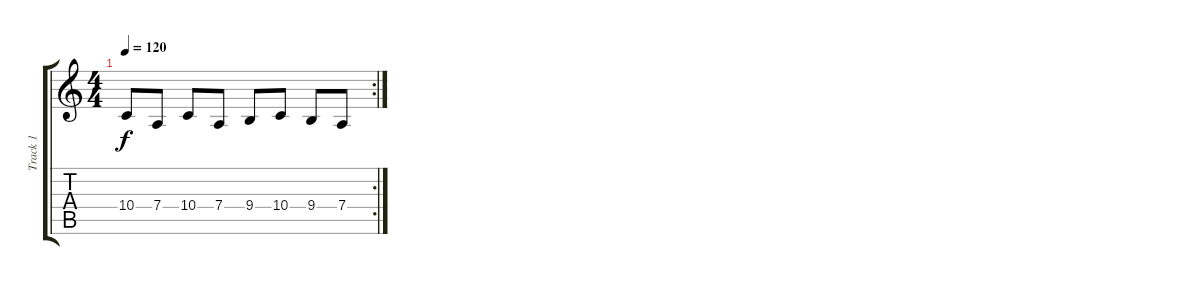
\track ("Track 1" "Track 1") {instrument lead1square}
\staff {score tabs}
\tuning (E4 B3 G3 D3 A2 E2) {hide}
\rc 2
\ts (4 4)
\tempo 120
\clef g2
\ks c
10.4{t}.8{dy f} 7.4.8 10.4.8 7.4.8 9.4.8 10.4.8 9.4.8 7.4.8
